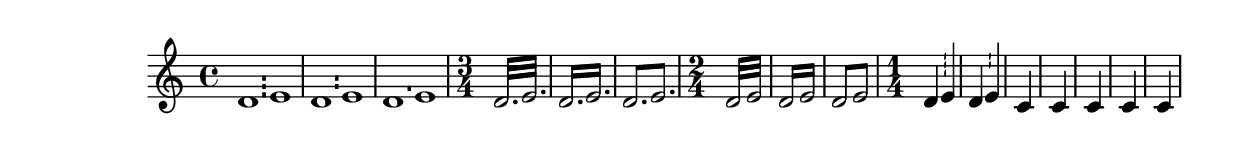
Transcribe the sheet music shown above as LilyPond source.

\version "2.14.0"

\header{
texidoc="
Chord tremolos look like beams, but are a kind of repeat symbol.
To avoid confusion, chord tremolo beams do not reach the stems, but 
leave a gap.  Chord tremolo beams on half notes are not ambiguous,
as half notes cannot appear in a regular beam, and should reach the 
stems.

In this example, each tremolo lasts exactly one measure.

(To ensure that the spacing engine is not confused we add some regular
notes as well.)

"
}

\context Voice \relative c' {
  \time 4/4
  \repeat "tremolo" 16 { d32 e }
  \repeat "tremolo" 8 { d16 e }
  \repeat "tremolo" 4 { d8 e }

  \time 3/4
  \repeat "tremolo" 12 { d32 e }
  \repeat "tremolo" 6 { d16 e } 
  \repeat "tremolo" 3 { d8 e } 

  \time 2/4
  \repeat "tremolo" 8 { d32 e }
  \repeat "tremolo" 4 { d16 e }
  \repeat "tremolo" 2 { d8 e }

  \time 1/4
  \repeat "tremolo" 4 { d32 e }
  \repeat "tremolo" 2 { d16 e }

  c4 c4 c4 c4 c4 
}

